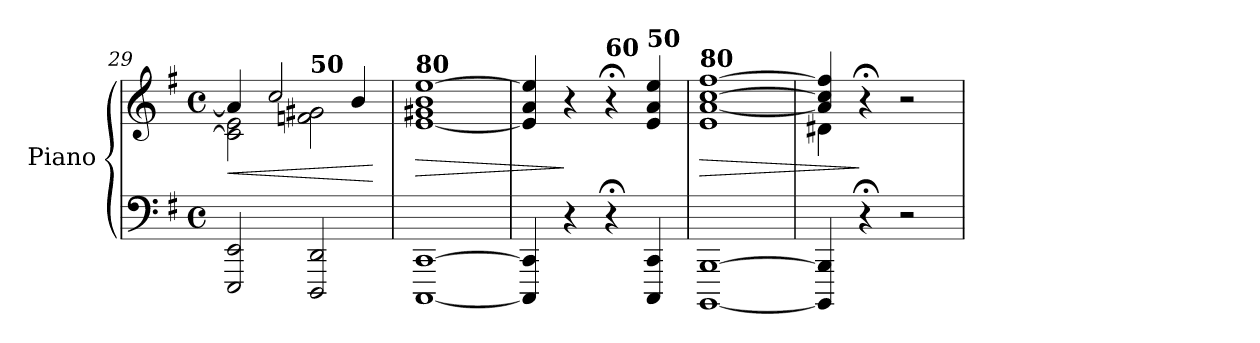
**kern	**kern	**dynam
*part1	*part1	*part1
*staff2	*staff1	*staff1/2
*I"Piano	*	*
*I'Pno.	*	*
*clefF4	*clefG2	*
*k[f#]	*k[f#]	*
*M4/4	*M4/4	*
*met(c)	*met(c)	*
=29	=29	=29
!	!	!LO:HP:b
*	*^	*
2EEE/ 2EE/	2c\] 2e\	4a/]	<
.	.	2cc/	.
!	!LO:TX:a:B:t=50	!	!
2DDD/ 2DD/	2fn\ 2g#X\	.	.
.	.	4b/	.
*	*v	*v	*
.	.	[
=30	=30	=30
!	!LO:TX:a:B:t=80	!
!	!	!LO:HP:b
[1CCC [1CC	[1e 1g#X 1b [1ee	>
=31	=31	=31
4CCC/] 4CC/]	4e/] 4a/ 4ee/]	.
4r	4r	]
!	!LO:TX:a:B:t=60	!
4r;<	4r;<	.
!	!LO:TX:a:B:t=50	!
4CCC/ 4CC/	4e/ 4a/ 4ee/	.
!!LO:LB:g=z
=32	=32	=32
!	!LO:TX:a:B:t=80	!
!	!	!LO:HP:b
[1BBBB [1BBB	1e [1a [1cc [1ff#	>
=33	=33	=33
*	*^	*
4BBBB/] 4BBB/]	4a/] 4cc/] 4ff#/]	4d#X\	.
4r;<	4r;<	4ryy	]
2r	2r	2ryy	.
*	*v	*v	*
=	=	=
*-	*-	*-
